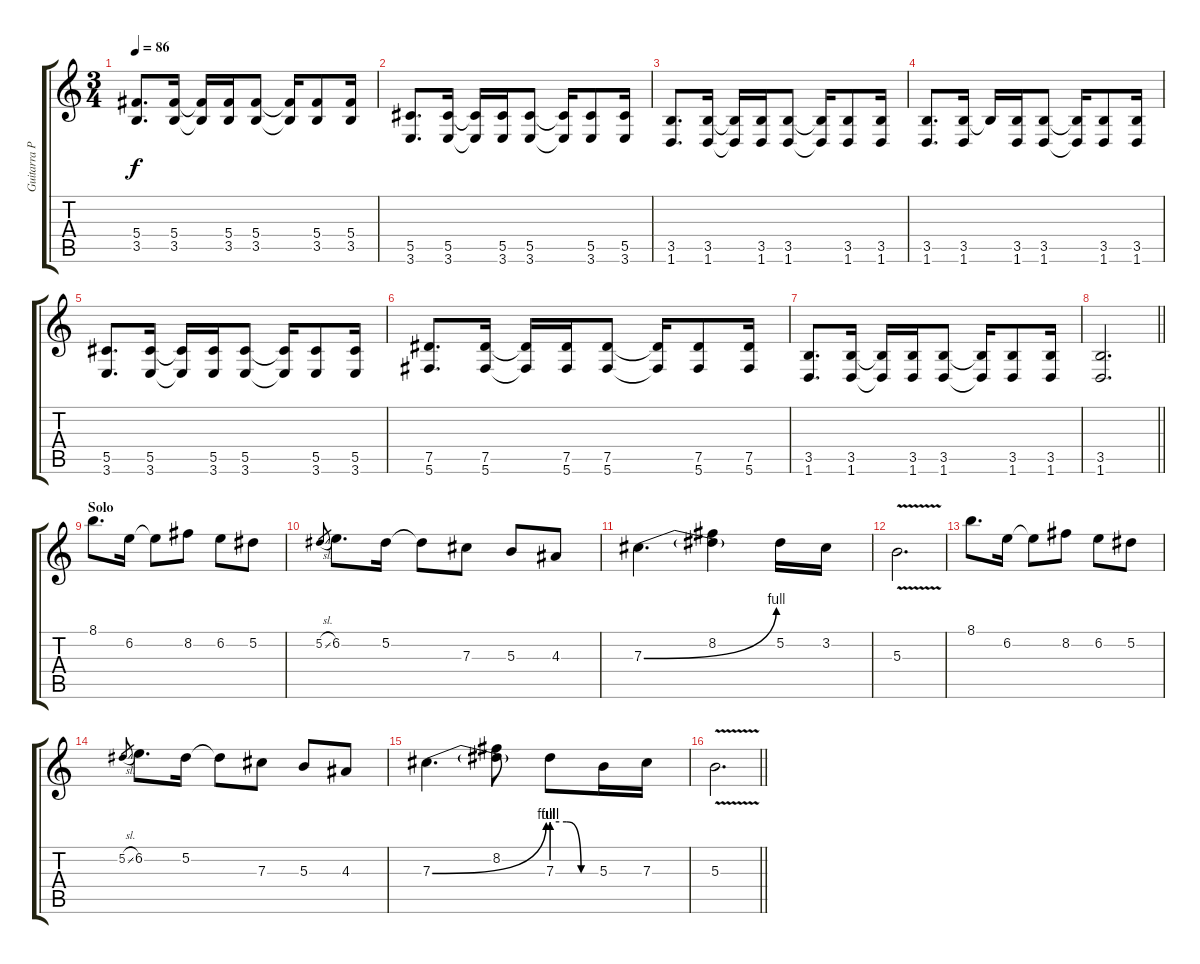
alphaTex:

\track ("Guitarra Principal" "Guitarra P") {instrument distortionguitar}
\staff {score tabs}
\tuning (Eb4 Bb3 Gb3 Db3 Ab2 Db2) {hide}
\ts (3 4)
\tempo 86
\clef g2
\ks c
(5.4 3.5).8{d dy f volume 12 instrument distortionguitar} (5.4 3.5).16 (5.4{t} 3.5{t}).16 (5.4 3.5).16 (5.4 3.5).8 (5.4{t} 3.5{t}).16 (5.4 3.5).8 (5.4 3.5).16 |
(5.5 3.6).8{d} (5.5 3.6).16 (5.5{t} 3.6{t}).16 (5.5 3.6).16 (5.5 3.6).8 (5.5{t} 3.6{t}).16 (5.5 3.6).8 (5.5 3.6).16 |
(3.5 1.6).8{d} (3.5 1.6).16 (3.5{t} 1.6{t}).16 (3.5 1.6).16 (3.5 1.6).8 (3.5{t} 1.6{t}).16 (3.5 1.6).8 (3.5 1.6).16 |
(3.5 1.6).8{d} (3.5 1.6).16 3.5{t}.16 (3.5 1.6).16 (3.5 1.6).8 (3.5{t} 1.6{t}).16 (3.5 1.6).8 (3.5 1.6).16 |
(5.5 3.6).8{d} (5.5 3.6).16 (5.5{t} 3.6{t}).16 (5.5 3.6).16 (5.5 3.6).8 (5.5{t} 3.6{t}).16 (5.5 3.6).8 (5.5 3.6).16 |
(7.5 5.6).8{d} (7.5 5.6).16 (7.5{t} 5.6{t}).16 (7.5 5.6).16 (7.5 5.6).8 (7.5{t} 5.6{t}).16 (7.5 5.6).8 (7.5 5.6).16 |
(3.5 1.6).8{d} (3.5 1.6).16 (3.5{t} 1.6{t}).16 (3.5 1.6).16 (3.5 1.6).8 (3.5{t} 1.6{t}).16 (3.5 1.6).8 (3.5 1.6).16 |
\barLineRight lightlight
(3.5 1.6).2{d} |
\section ("" "Solo")
8.1.8{d} 6.2.16 6.2{t}.8 8.2.8 6.2.8 5.2.8 |
5.2{sl}.8{gr} 6.2.8{d} 5.2.16 5.2{t}.8 7.3.8 5.3.8 4.3.8 |
7.3{be (bend 0 0 60 4)}.4{d} (8.2 7.3{t}).4 5.2.16 3.2.16 |
5.3{v}.2{d} |
8.1.8{d} 6.2.16 6.2{t}.8 8.2.8 6.2.8 5.2.8 |
5.2{sl}.8{gr} 6.2.8{d} 5.2.16 5.2{t}.8 7.3.8 5.3.8 4.3.8 |
7.3{be (bend 0 0 60 4)}.4{d} (8.2 7.3{t}).8 7.3{be (custom 0 4 20 4 40 0 60 0)}.8 5.3.16 7.3.16 |
\barLineRight lightlight
5.3{v}.2{d volume 0}
